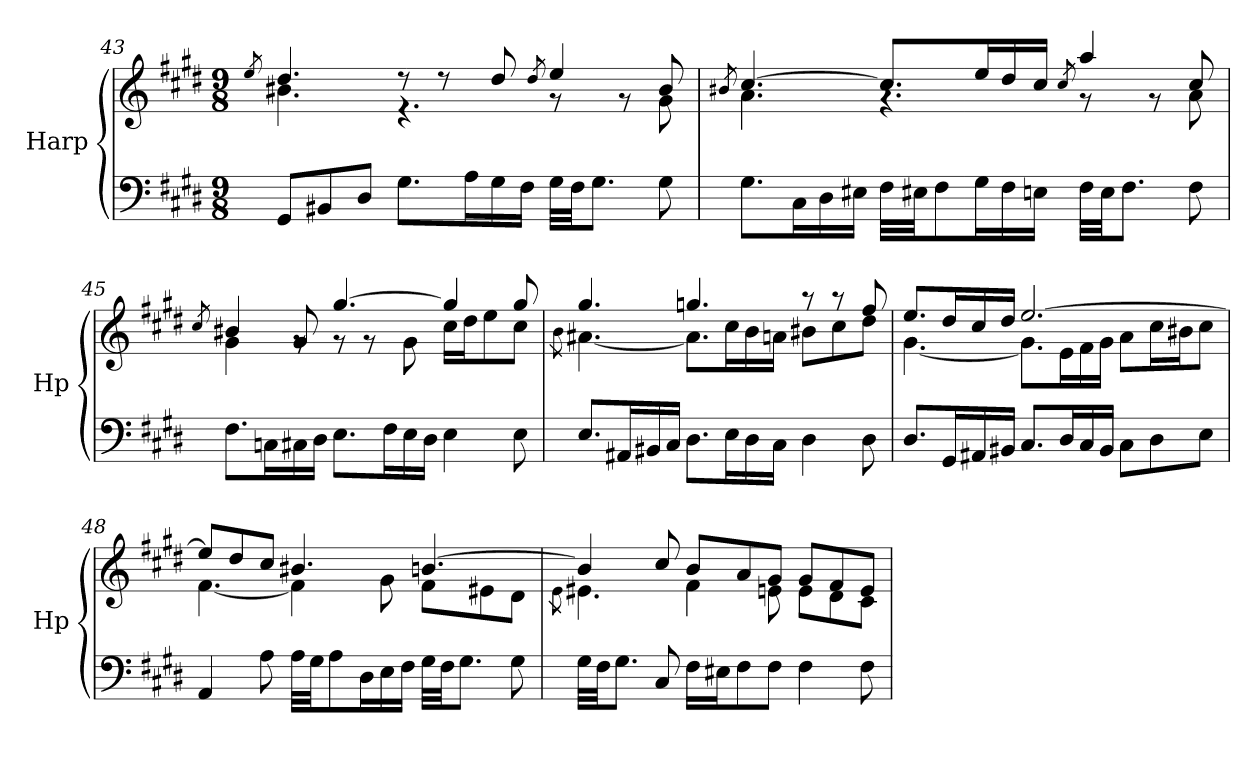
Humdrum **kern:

**kern	**kern
*part1	*part1
*staff2	*staff1
*I"Harp	*
*I'Hp	*
!!LO:LB:g=z
*clefF4	*clefG2
*k[f#c#g#d#]	*k[f#c#g#d#]
*M9/8	*M9/8
=43	=43
.	8qee/
*	*^
8GG#/L	4.dd#/	4.b#X\
8BB#X/	.	.
8D#/J	.	.
8.G#\L	8rdd	4.r
.	8rdd	.
16A\L	.	.
16G#\	8dd#/	.
16F#\JJ	.	.
.	8qdd#/	.
32G#\LLL	4ee/	8r
32F#\JJ	.	.
8.G#\J	.	.
.	.	8r
8G#\	8b#/	8g#\
=44	=44	=44
.	8qb#X/	.
8.G#\L	[4.cc#/	4.a\
16C#\L	.	.
16D#\	.	.
16E#X\JJ	.	.
32F#\LLL	8.cc#/L]	4.rg
32E#X\JJ	.	.
8F#\	.	.
16G#\L	16ee/L	.
16F#\	16dd#/	.
16En\JJ	16cc#/JJ	.
.	8qcc#/	.
32F#\LLL	4aa/	8rg
32E\JJ	.	.
8.F#\J	.	.
.	.	8rg
8F#\	8cc#/	8a\
!!LO:PB:g=z	!!
=45	=45	=45
.	8qcc#/	.
8.F#\L	4b#X/	4g#\
16Cn\L	.	.
16C#X\	8g#/	8rg
16D#\JJ	.	.
8.E\L	[4.gg#/	8rg
.	.	8rg
16F#\L	.	.
16E\	.	8g#\
16D#\JJ	.	.
4E\	4gg#/]	16cc#\LL
.	.	16dd#\J
.	.	8ee\
8E\	8gg#/	8cc#\J
=46	=46	=46
.	.	8qb\
8.E/L	4.gg#/	[4.a#X\
16AA#X/L	.	.
16BB#X/	.	.
16C#/JJ	.	.
8.D#\L	4.ggn/	8.a#\L]
16E\L	.	16cc#\L
16D#\	.	16b\
16C#\JJ	.	16an\JJ
4D#\	8r	8b#X\L
.	8r	8cc#\
8D#\	8ff#/	8dd#\J
!!LO:LB:g=z	!!
=47	=47	=47
8.D#/L	8.ee/L	[4.g#\
16GG#/L	16dd#/L	.
16AA#X/	16cc#/	.
16BB#X/JJ	16dd#/JJ	.
8.C#/L	[2.ee/	8.g#\L]
16D#/L	.	16e\L
16C#/	.	16f#\
16BB#/JJ	.	16g#\JJ
8C#\L	.	8a\L
8D#\	.	16cc#\L
.	.	16b#X\J
8E\J	.	8cc#\J
=48	=48	=48
4AA/	8ee/L]	[4.f#\
.	8dd#/	.
8A\	8cc#/J	.
32A\LLL	4.b#X/	4f#\]
32G#\JJ	.	.
8A\	.	.
16D#\L	.	.
16E\	.	8g#\
16F#\JJ	.	.
32G#\LLL	[4.bn/	8f#\L
32F#\JJ	.	.
8.G#\J	.	.
.	.	8e#X\
8G#\	.	8d#\J
!!LO:LB:g=z	!!
=49	=49	=49
.	.	8qe\
32G#\LLL	4b/]	4.e#X\
32F#\JJ	.	.
8.G#\J	.	.
8C#/	8cc#/	.
16F#\LL	8b/L	4f#\
16E#X\J	.	.
8F#\	8a/	.
8F#\J	8g#/J	8en\
4F#\	8g#/L	8e\L
.	8f#/	8d#\
8F#\	8e/J	8c#\J
*	*v	*v
=	=
*-	*-
